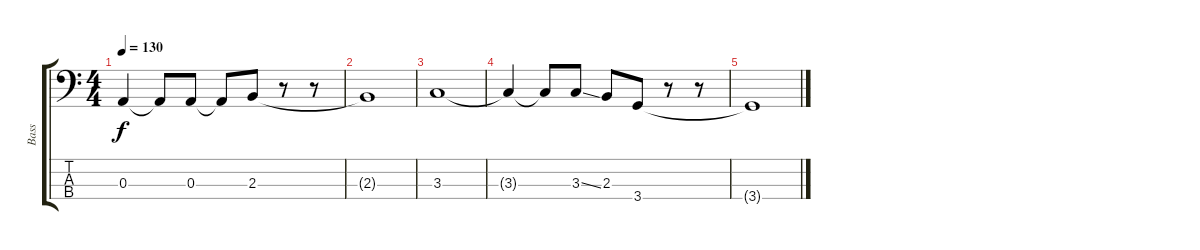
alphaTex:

\track ("Bass" "Bass") {instrument acousticguitarnylon}
\staff {score tabs}
\tuning (G2 D2 A1 E1) {hide}
\ts (4 4)
\tempo 130
\clef f4
\ks c
0.3.4{dy f} 0.3{t}.8 0.3.8 0.3{t}.8 2.3.8 r.8 r.8 |
2.3{t}.1 |
3.3.1 |
3.3{t}.4 3.3{t}.8 3.3{ss}.8 2.3.8 3.4.8 r.8 r.8 |
3.4{t}.1
